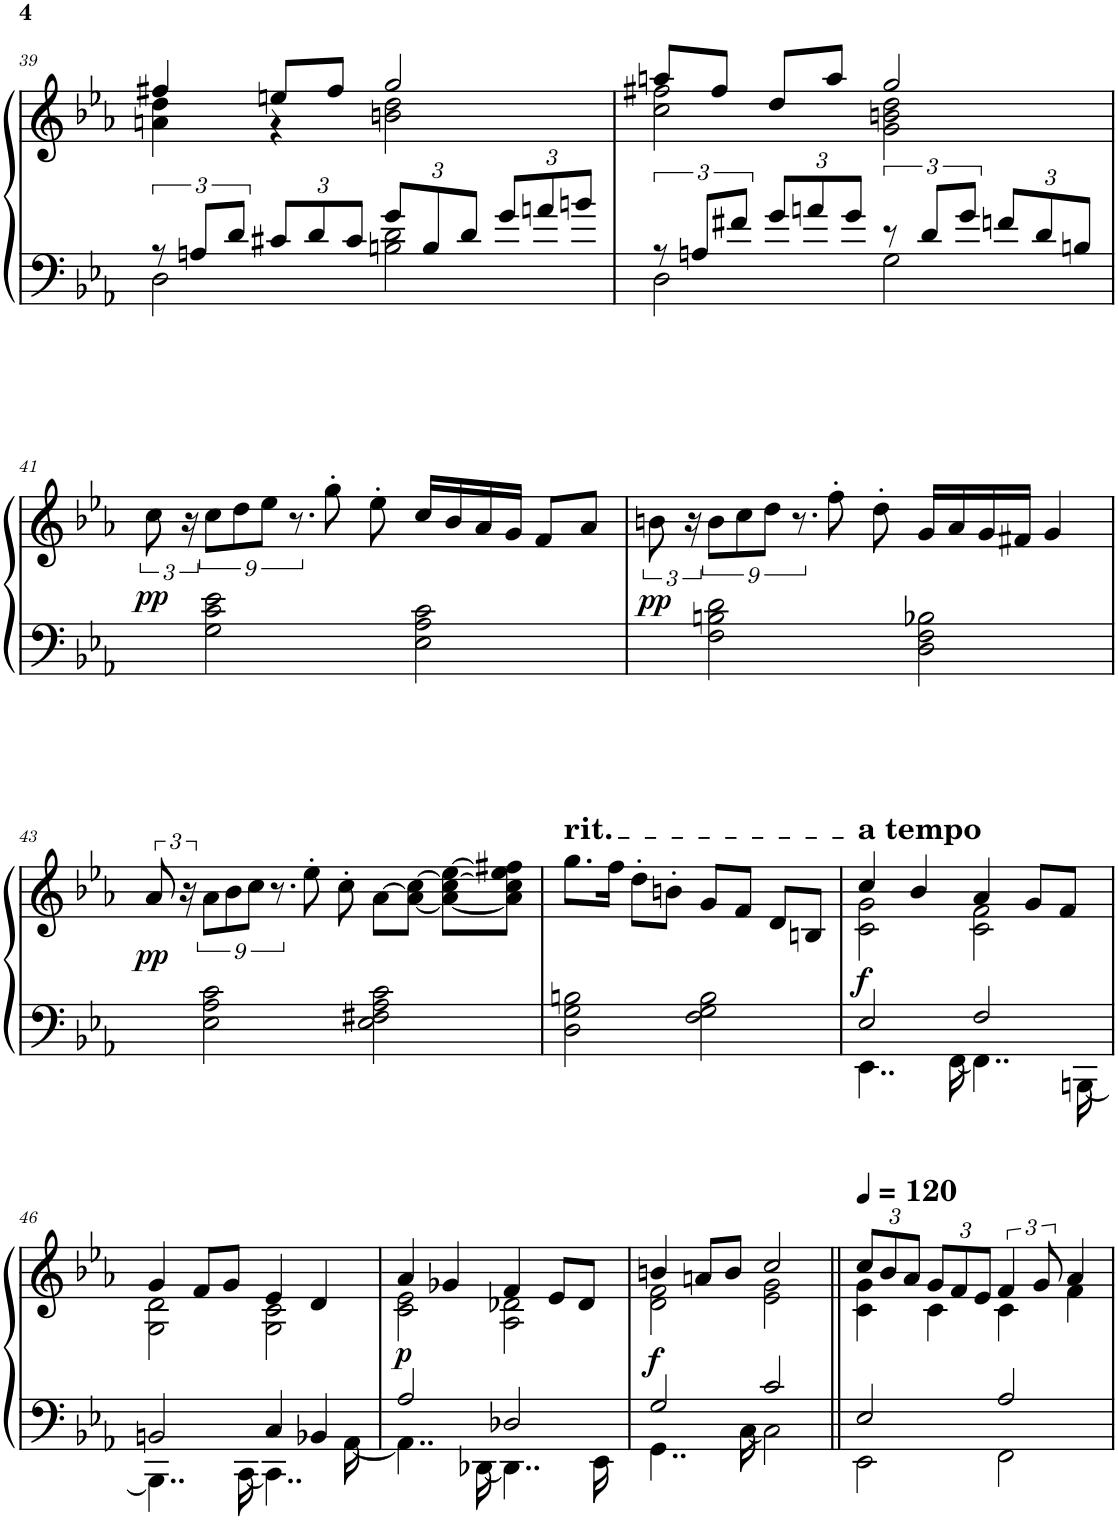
**kern	**kern	**dynam
*part1	*part1	*part1
*staff2	*staff1	*staff1/2
*I"Piano	*	*
*I'Pno.	*	*
!!LO:PB:g=z
*clefF4	*clefG2	*
*k[b-e-a-]	*k[b-e-a-]	*
=39	=39	=39
*^	*^	*
12r	2D\	4ff#X/	4an\ 4dd\	.
12An/L	.	.	.	.
12d/J	.	.	.	.
*Xbrackettup	*	*	*	*
12c#X/L	.	8een/L	4r	.
12d/	.	.	.	.
.	.	8ff#/J	.	.
12c#/J	.	.	.	.
12g/L	2Bn\ 2d\	2gg/	2bn\ 2dd\	.
12B/	.	.	.	.
12d/J	.	.	.	.
12g/L	.	.	.	.
12an/	.	.	.	.
12bn/J	.	.	.	.
=40	=40	=40	=40	=40
*brackettup	*	*	*	*
12r	2D\	8aan/L	2cc\ 2ff#X\	.
12An/L	.	.	.	.
.	.	8ff#/J	.	.
12f#X/J	.	.	.	.
*Xbrackettup	*	*	*	*
12g/L	.	8dd/L	.	.
12an/	.	.	.	.
.	.	8aa/J	.	.
12g/J	.	.	.	.
*brackettup	*	*	*	*
12r	2G\	2gg/	2g\ 2bn\ 2dd\	.
12d/L	.	.	.	.
12g/J	.	.	.	.
*Xbrackettup	*	*	*	*
12fn/L	.	.	.	.
12d/	.	.	.	.
12Bn/J	.	.	.	.
*v	*v	*	*	*
*	*v	*v	*
!!LO:LB:g=z
=41	=41	=41
!	!	!LO:DY:b
8ryy	12cc\	pp
.	24r	.
2G\ 2c\ 2e-\	18cc\L	.
.	18dd\	.
.	18ee-\J	.
.	18.r	.
.	8gg'\	.
.	8ee-'\	.
[4.E-\ [4.A-\ [4.c\	16cc/LL	.
.	16b-/	.
.	16a-/	.
.	16g/JJ	.
.	8f/L	.
8ryy	8a-/J	.
=42	=42	=42
!	!	!LO:DY:b
8ryy	12bn\	pp
.	24r	.
8E-\] 8A-\] 8c\]	18b\L	.
.	18cc\	.
.	18dd\J	.
2F\ 2Bn\ 2d\	.	.
.	18.r	.
.	8ff'\	.
.	8dd'\	.
.	16g/LL	.
.	16a-/	.
[4.D\ [4.F\ [4.B-X\	16g/	.
.	16f#X/JJ	.
.	[8g/	.
.	8ryy	.
!!LO:LB:g=z
=43	=43	=43
!	!	!LO:DY:b
8ryy	12a-/	pp
.	8g/]	.
8D\] 8F\] 8B-\]	.	.
.	24r	.
2E-\ 2A-\ 2c\	18a-\L	.
.	18b-\	.
.	18cc\J	.
.	18.r	.
.	8ee-'\	.
.	8cc'\	.
[4.E-\ [4.F#X\ [4.A-\ [4.c\	[8a-\L	.
.	8a-\_ [8cc\J	.
.	8a-\_ 8cc\_ [8ee-\L	.
8ryy	8a-\] 8cc\] 8ee-\] 8ff#X\J	.
=44	=44	=44
!	!LO:TX:a:t=rit.	!
2D\ 2G\ 2Bn\	8.gg\L	.
.	16ff\Jk	.
.	8dd'\L	.
.	8bn'\J	.
8E-\] 8F#\] 8A-\] 8c\]	8g/L	.
2F\ 2G\ 2B\	8f/J	.
.	8d/L	.
.	8Bn/J	.
.	8ryy	.
=45	=45	=45
*^	*^	*
!	!	!LO:TX:a:B:t=a tempo	!	!
!	!	!	!	!LO:DY:b
2E-/	4..EE-\	4cc/	2c\ 2g\	f
.	.	4b-/	.	.
.	[16FF\	.	.	.
2F/	4..FF\]	4a-/	2c\ 2f\	.
.	.	8g/L	.	.
.	.	8f/J	.	.
.	[16BBBn\	.	.	.
!!LO:LB:g=z	!!
=46	=46	=46	=46	=46
2BBn/	4..BBB\]	4g/	2G\ 2d\	.
.	.	8f/L	.	.
.	.	8g/J	.	.
.	[16CC\	.	.	.
4C/	4..CC\]	4e-/	2G\ 2c\	.
4BB-X/	.	4d/	.	.
.	[16AA-\	.	.	.
=47	=47	=47	=47	=47
!	!	!	!	!LO:DY:b
2A-/	4..AA-\]	4a-/	2c\ 2e-\	p
.	.	4g-X/	.	.
.	[16DD-X\	.	.	.
2D-X/	4..DD-\]	4f/	2A-\ 2d-X\	.
.	.	8e-/L	.	.
.	.	8d-/J	.	.
.	16EE-\	.	.	.
=48	=48	=48	=48	=48
!	!	!	!	!LO:DY:b
2G/	4..GG\	4bn/	2d\ 2f\	f
.	.	8an/L	.	.
.	.	8b/J	.	.
.	[16C\	.	.	.
2c/	2C\]	2cc/	2e-\ 2g\	.
=49||	=49||	=49||	=49||	=49||
*	*	*Xbrackettup	*	*
*	*	*MM120	*	*
2E-/	2EE-\	12cc/L	4c\ 4g\	.
.	.	12b-/	.	.
.	.	12a-/J	.	.
.	.	12g/L	4c\	.
.	.	12f/	.	.
.	.	12e-/J	.	.
*	*	*brackettup	*	*
2A-/	2FF\	6f/	4c\	.
.	.	12g/	.	.
.	.	4a-/	4f\	.
*v	*v	*	*	*
*	*v	*v	*
=	=	=
*-	*-	*-
